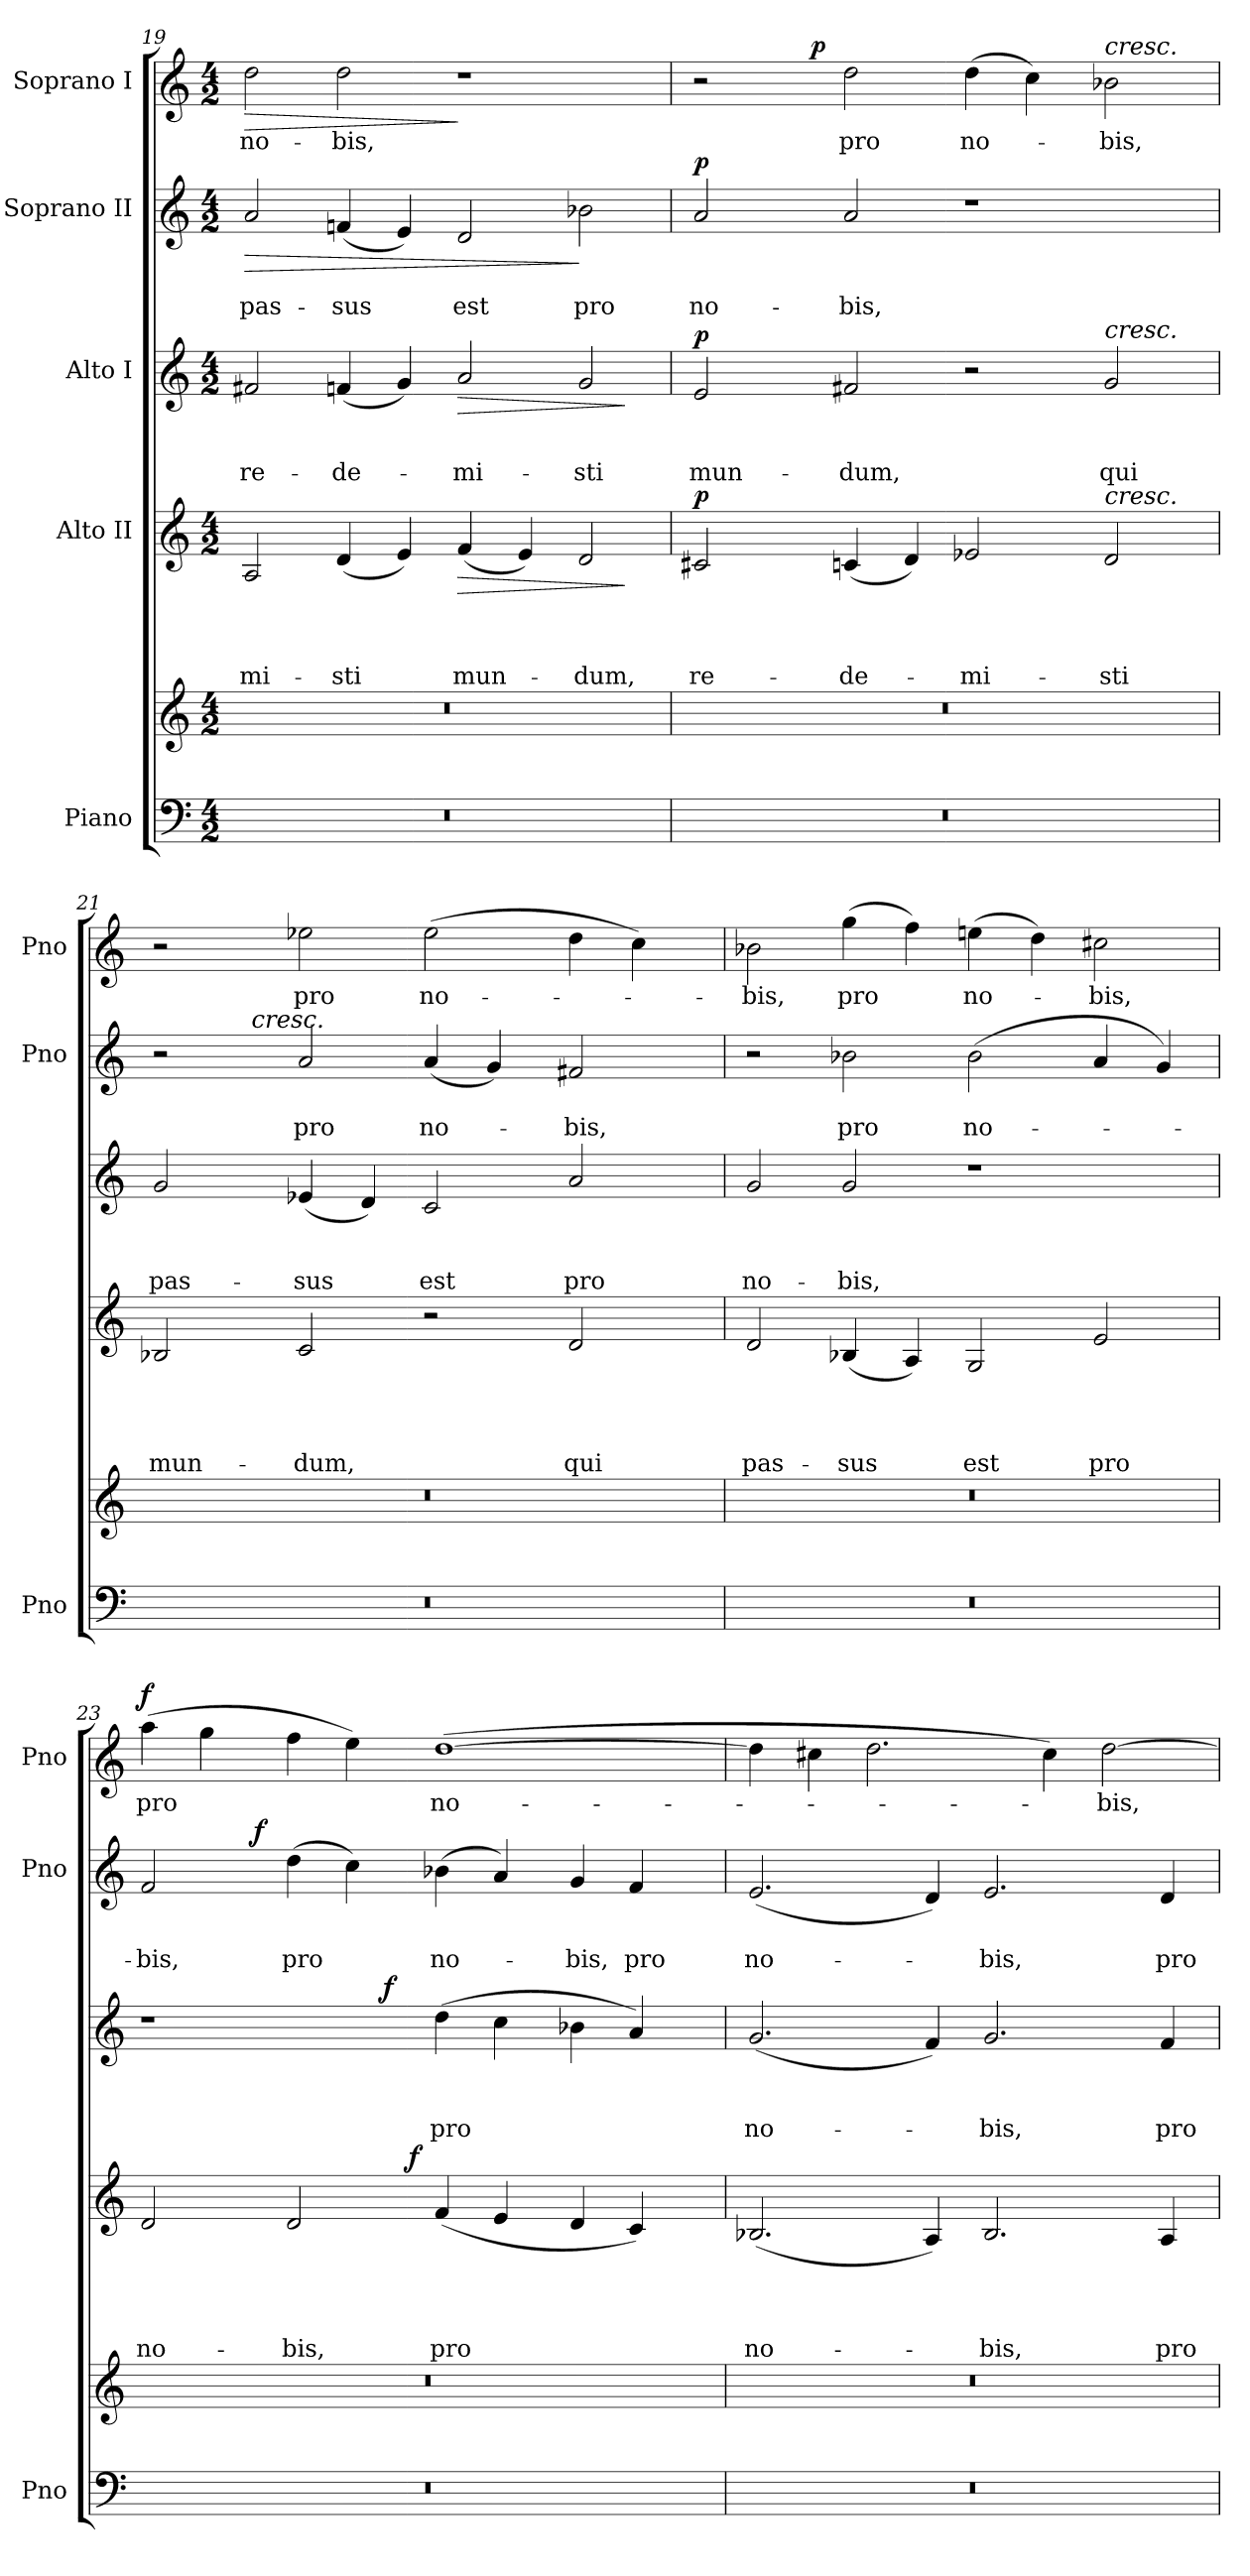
**kern	**kern	**kern	**text	**text	**text	**text	**dynam	**kern	**text	**text	**text	**dynam	**kern	**text	**text	**dynam	**kern	**text	**dynam
*part5	*part5	*part4	*part4	*part4	*part4	*part4	*part4	*part3	*part3	*part3	*part3	*part3	*part2	*part2	*part2	*part2	*part1	*part1	*part1
*staff6	*staff5	*staff4	*staff4	*staff4	*staff4	*staff4	*staff4	*staff3	*staff3	*staff3	*staff3	*staff3	*staff2	*staff2	*staff2	*staff2	*staff1	*staff1	*staff1
*I"Piano	*	*I"Alto II	*	*	*	*	*	*I"Alto I	*	*	*	*	*I"Soprano II	*	*	*	*I"Soprano I	*	*
*I'Pno	*	*	*	*	*	*	*	*	*	*	*	*	*I'Pno	*	*	*	*I'Pno	*	*
!!LO:LB:g=z
*clefF4	*clefG2	*clefG2	*	*	*	*	*	*clefG2	*	*	*	*	*clefG2	*	*	*	*clefG2	*	*
*k[]	*k[]	*k[]	*	*	*	*	*	*k[]	*	*	*	*	*k[]	*	*	*	*k[]	*	*
*C:	*C:	*C:	*	*	*	*	*	*C:	*	*	*	*	*C:	*	*	*	*C:	*	*
*M4/2	*M4/2	*M4/2	*	*	*	*	*	*M4/2	*	*	*	*	*M4/2	*	*	*	*M4/2	*	*
=19	=19	=19	=19	=19	=19	=19	=19	=19	=19	=19	=19	=19	=19	=19	=19	=19	=19	=19	=19
!	!	!	!	!	!	!	!	!	!	!	!	!	!	!	!	!LO:HP:b	!	!	!LO:HP:b
0r	0r	2A/	.	.	.	-mi-	.	2f#X/	.	.	re-	.	2a/	.	pas-	>	2dd\	no-	>
.	.	(4d/	.	.	.	-sti	.	(4fn/	.	.	-de-	.	(4fn/	.	-sus	.	2dd\	-bis,	.
.	.	4e/)	.	.	.	.	.	4g/)	.	.	.	.	4e/)	.	.	.	.	.	.
!	!	!	!	!	!	!	!LO:HP:b	!	!	!	!	!LO:HP:b	!	!	!	!	!	!	!
.	.	(4f/	.	.	.	mun-	>	2a/	.	.	-mi-	>	2d/	.	est	.	1r	.	]
.	.	4e/)	.	.	.	.	.	.	.	.	.	.	.	.	.	.	.	.	.
.	.	2d/	.	.	.	-dum,	.	2g/	.	.	-sti	.	2b-X\	.	pro	]	.	.	.
.	.	.	.	.	.	.	]	.	.	.	.	]	.	.	.	.	.	.	.
=20	=20	=20	=20	=20	=20	=20	=20	=20	=20	=20	=20	=20	=20	=20	=20	=20	=20	=20	=20
!	!	!	!	!	!	!	!LO:DY:a	!	!	!	!	!LO:DY:a	!	!	!	!LO:DY:a	!	!	!
*	*	*	*	*	*	*	*	*	*	*	*	*	*	*	*	*	*^	*	*
0r	0r	2c#X/	.	.	.	re-	p	2e/	.	.	mun-	p	2a/	.	no-	p	2r	4ryy	.	.
.	.	.	.	.	.	.	.	.	.	.	.	.	.	.	.	.	.	8ryy	.	.
.	.	.	.	.	.	.	.	.	.	.	.	.	.	.	.	.	.	32ryy	.	.
!	!	!	!	!	!	!	!	!	!	!	!	!	!	!	!	!	!	!	!	!LO:DY:a
.	.	.	.	.	.	.	.	.	.	.	.	.	.	.	.	.	.	1ryy	.	p
.	.	(4cn/	.	.	.	-de-	.	2f#X/	.	.	-dum,	.	2a/	.	-bis,	.	2dd\	.	pro	.
.	.	4d/)	.	.	.	.	.	.	.	.	.	.	.	.	.	.	.	.	.	.
.	.	2e-X/	.	.	.	-mi-	.	2r	.	.	.	.	1r	.	.	.	(4dd\	.	no-	.
.	.	.	.	.	.	.	.	.	.	.	.	.	.	.	.	.	4cc\)	.	.	.
.	.	.	.	.	.	.	.	.	.	.	.	.	.	.	.	.	.	2ryy	.	.
!	!	!	!	!	!	!	!	!	!	!	!	!	!	!	!	!	!LO:TX:a:i:t=cresc.	!	!	!
!	!	!	!	!	!	!	!	!LO:TX:a:i:t=cresc.	!	!	!	!	!	!	!	!	!	!	!	!
!	!	!LO:TX:a:i:t=cresc.	!	!	!	!	!	!	!	!	!	!	!	!	!	!	!	!	!	!
.	.	2d/	.	.	.	-sti	.	2g/	.	.	qui	.	.	.	.	.	2b-X\	.	-bis,	.
.	.	.	.	.	.	.	.	.	.	.	.	.	.	.	.	.	.	16.ryy	.	.
*	*	*	*	*	*	*	*	*	*	*	*	*	*	*	*	*	*v	*v	*	*
=21	=21	=21	=21	=21	=21	=21	=21	=21	=21	=21	=21	=21	=21	=21	=21	=21	=21	=21	=21
*	*	*	*	*	*	*	*	*	*	*	*	*	*^	*	*	*	*	*	*
0r	0r	2B-X/	.	.	.	mun-	.	2g/	.	.	pas-	.	2r	4ryy	.	.	.	2r	.	.
.	.	.	.	.	.	.	.	.	.	.	.	.	.	16.ryy	.	.	.	.	.	.
!	!	!	!	!	!	!	!	!	!	!	!	!	!	!LO:TX:a:i:t=cresc.	!	!	!	!	!	!
.	.	.	.	.	.	.	.	.	.	.	.	.	.	1ryy	.	.	.	.	.	.
.	.	2c/	.	.	.	-dum,	.	(4e-X/	.	.	-sus	.	2a/	.	.	pro	.	2ee-X\	pro	.
.	.	.	.	.	.	.	.	4d/)	.	.	.	.	.	.	.	.	.	.	.	.
.	.	2r	.	.	.	.	.	2c/	.	.	est	.	(4a/	.	.	no-	.	(2ee-\	no-	.
.	.	.	.	.	.	.	.	.	.	.	.	.	4g/)	.	.	.	.	.	.	.
.	.	.	.	.	.	.	.	.	.	.	.	.	.	2ryy	.	.	.	.	.	.
.	.	2d/	.	.	.	qui	.	2a/	.	.	pro	.	2f#X/	.	.	-bis,	.	4dd\	.	.
.	.	.	.	.	.	.	.	.	.	.	.	.	.	.	.	.	.	4cc\)	.	.
.	.	.	.	.	.	.	.	.	.	.	.	.	.	8ryy	.	.	.	.	.	.
.	.	.	.	.	.	.	.	.	.	.	.	.	.	32ryy	.	.	.	.	.	.
*	*	*	*	*	*	*	*	*	*	*	*	*	*v	*v	*	*	*	*	*	*
=22	=22	=22	=22	=22	=22	=22	=22	=22	=22	=22	=22	=22	=22	=22	=22	=22	=22	=22	=22
0r	0r	2d/	.	.	.	pas-	.	2g/	.	.	no-	.	2r	.	.	.	2b-X\	-bis,	.
.	.	(4B-X/	.	.	.	-sus	.	2g/	.	.	-bis,	.	2b-X\	.	pro	.	(4gg\	pro	.
.	.	4A/)	.	.	.	.	.	.	.	.	.	.	.	.	.	.	4ff\)	.	.
.	.	2G/	.	.	.	est	.	1r	.	.	.	.	(2b-\	.	no-	.	(4een\	no-	.
.	.	.	.	.	.	.	.	.	.	.	.	.	.	.	.	.	4dd\)	.	.
.	.	2e/	.	.	.	pro	.	.	.	.	.	.	4a/	.	.	.	2cc#X\	-bis,	.
.	.	.	.	.	.	.	.	.	.	.	.	.	4g/)	.	.	.	.	.	.
!!LO:LB:g=z
=23	=23	=23	=23	=23	=23	=23	=23	=23	=23	=23	=23	=23	=23	=23	=23	=23	=23	=23	=23
!	!	!	!	!	!	!	!	!	!	!	!	!	!	!	!	!	!	!	!LO:DY:a
*	*	*^	*	*	*	*	*	*^	*	*	*	*	*^	*	*	*	*	*	*
0r	0r	2d/	2...ryy	.	.	.	no-	.	1r	2..ryy	.	.	.	.	2f/	4ryy	.	-bis,	.	(4aa\	pro	f
.	.	.	.	.	.	.	.	.	.	.	.	.	.	.	.	8ryy	.	.	.	4gg\	.	.
.	.	.	.	.	.	.	.	.	.	.	.	.	.	.	.	32ryy	.	.	.	.	.	.
!	!	!	!	!	!	!	!	!	!	!	!	!	!	!	!	!	!	!	!LO:DY:a	!	!	!
.	.	.	.	.	.	.	.	.	.	.	.	.	.	.	.	1ryy	.	.	f	.	.	.
.	.	2d/	.	.	.	.	-bis,	.	.	.	.	.	.	.	(4dd\	.	.	pro	.	4ff\	.	.
.	.	.	.	.	.	.	.	.	.	.	.	.	.	.	4cc\)	.	.	.	.	4ee\)	.	.
!	!	!	!	!	!	!	!	!	!	!	!	!	!	!LO:DY:a	!	!	!	!	!	!	!	!
.	.	.	.	.	.	.	.	.	.	1ryy	.	.	.	f	.	.	.	.	.	.	.	.
!	!	!	!	!	!	!	!	!LO:DY:a	!	!	!	!	!	!	!	!	!	!	!	!	!	!
.	.	.	1ryy	.	.	.	.	f	.	.	.	.	.	.	.	.	.	.	.	.	.	.
.	.	(4f/	.	.	.	.	pro	.	(4dd\	.	.	.	pro	.	(4b-X\	.	.	no-	.	([1dd	no-	.
.	.	4e/	.	.	.	.	.	.	4cc\	.	.	.	.	.	4a/)	.	.	.	.	.	.	.
.	.	.	.	.	.	.	.	.	.	.	.	.	.	.	.	2ryy	.	.	.	.	.	.
.	.	4d/	.	.	.	.	.	.	4b-X\	.	.	.	.	.	4g/	.	.	-bis,	.	.	.	.
.	.	4c/)	.	.	.	.	.	.	4a/)	.	.	.	.	.	4f/	.	.	pro	.	.	.	.
.	.	.	.	.	.	.	.	.	.	8ryy	.	.	.	.	.	.	.	.	.	.	.	.
.	.	.	.	.	.	.	.	.	.	.	.	.	.	.	.	16.ryy	.	.	.	.	.	.
.	.	.	16ryy	.	.	.	.	.	.	.	.	.	.	.	.	.	.	.	.	.	.	.
*	*	*v	*v	*	*	*	*	*	*	*	*	*	*	*	*v	*v	*	*	*	*	*	*
*	*	*	*	*	*	*	*	*v	*v	*	*	*	*	*	*	*	*	*	*	*
=24	=24	=24	=24	=24	=24	=24	=24	=24	=24	=24	=24	=24	=24	=24	=24	=24	=24	=24	=24
0r	0r	(2.B-X/	.	.	.	no-	.	(2.g/	.	.	no-	.	(2.e/	.	no-	.	4dd\]	.	.
.	.	.	.	.	.	.	.	.	.	.	.	.	.	.	.	.	4cc#X\	.	.
.	.	.	.	.	.	.	.	.	.	.	.	.	.	.	.	.	2.dd\	.	.
.	.	4A/)	.	.	.	.	.	4f/)	.	.	.	.	4d/)	.	.	.	.	.	.
.	.	2.B-/	.	.	.	-bis,	.	2.g/	.	.	-bis,	.	2.e/	.	-bis,	.	.	.	.
.	.	.	.	.	.	.	.	.	.	.	.	.	.	.	.	.	4cc#\)	.	.
.	.	.	.	.	.	.	.	.	.	.	.	.	.	.	.	.	[2dd\	-bis,	.
.	.	4A/	.	.	.	pro	.	4f/	.	.	pro	.	4d/	.	pro	.	.	.	.
=	=	=	=	=	=	=	=	=	=	=	=	=	=	=	=	=	=	=	=
*-	*-	*-	*-	*-	*-	*-	*-	*-	*-	*-	*-	*-	*-	*-	*-	*-	*-	*-	*-
